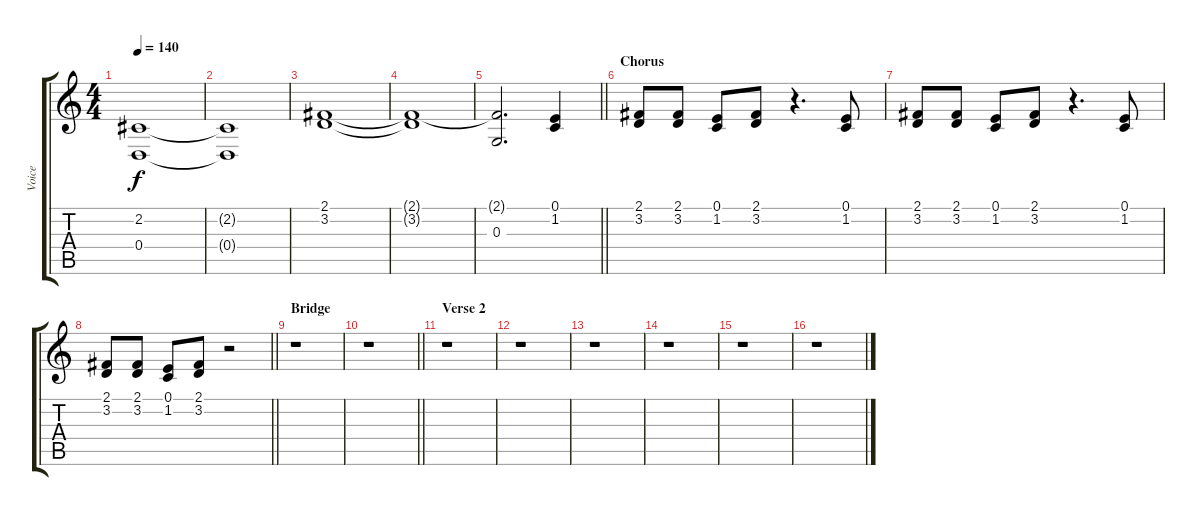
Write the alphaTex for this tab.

\track ("Voice" "Voice") {instrument violin}
\staff {score tabs}
\tuning (E4 B3 G3 D3 A2 E2) {hide}
\ts (4 4)
\tempo 140
\clef g2
\ks c
(2.2{t} 0.4).1{dy f} |
(2.2{t} 0.4{t}).1 |
(2.1 3.2).1 |
(2.1{t} 3.2{t}).1 |
\barLineRight lightlight
(2.1{t} 0.3).2{d} (0.1 1.2).4 |
\section ("" "Chorus")
(2.1 3.2).8 (2.1 3.2).8 (0.1 1.2).8 (2.1 3.2).8 r.4{d} (0.1 1.2).8 |
(2.1 3.2).8 (2.1 3.2).8 (0.1 1.2).8 (2.1 3.2).8 r.4{d} (0.1 1.2).8 |
\barLineRight lightlight
(2.1 3.2).8 (2.1 3.2).8 (0.1 1.2).8 (2.1 3.2).8 r.2 |
\section ("" "Bridge")
r.1 |
\barLineRight lightlight
r.1 |
\section ("" "Verse 2")
r.1 |
r.1 |
r.1 |
r.1 |
r.1 |
r.1
